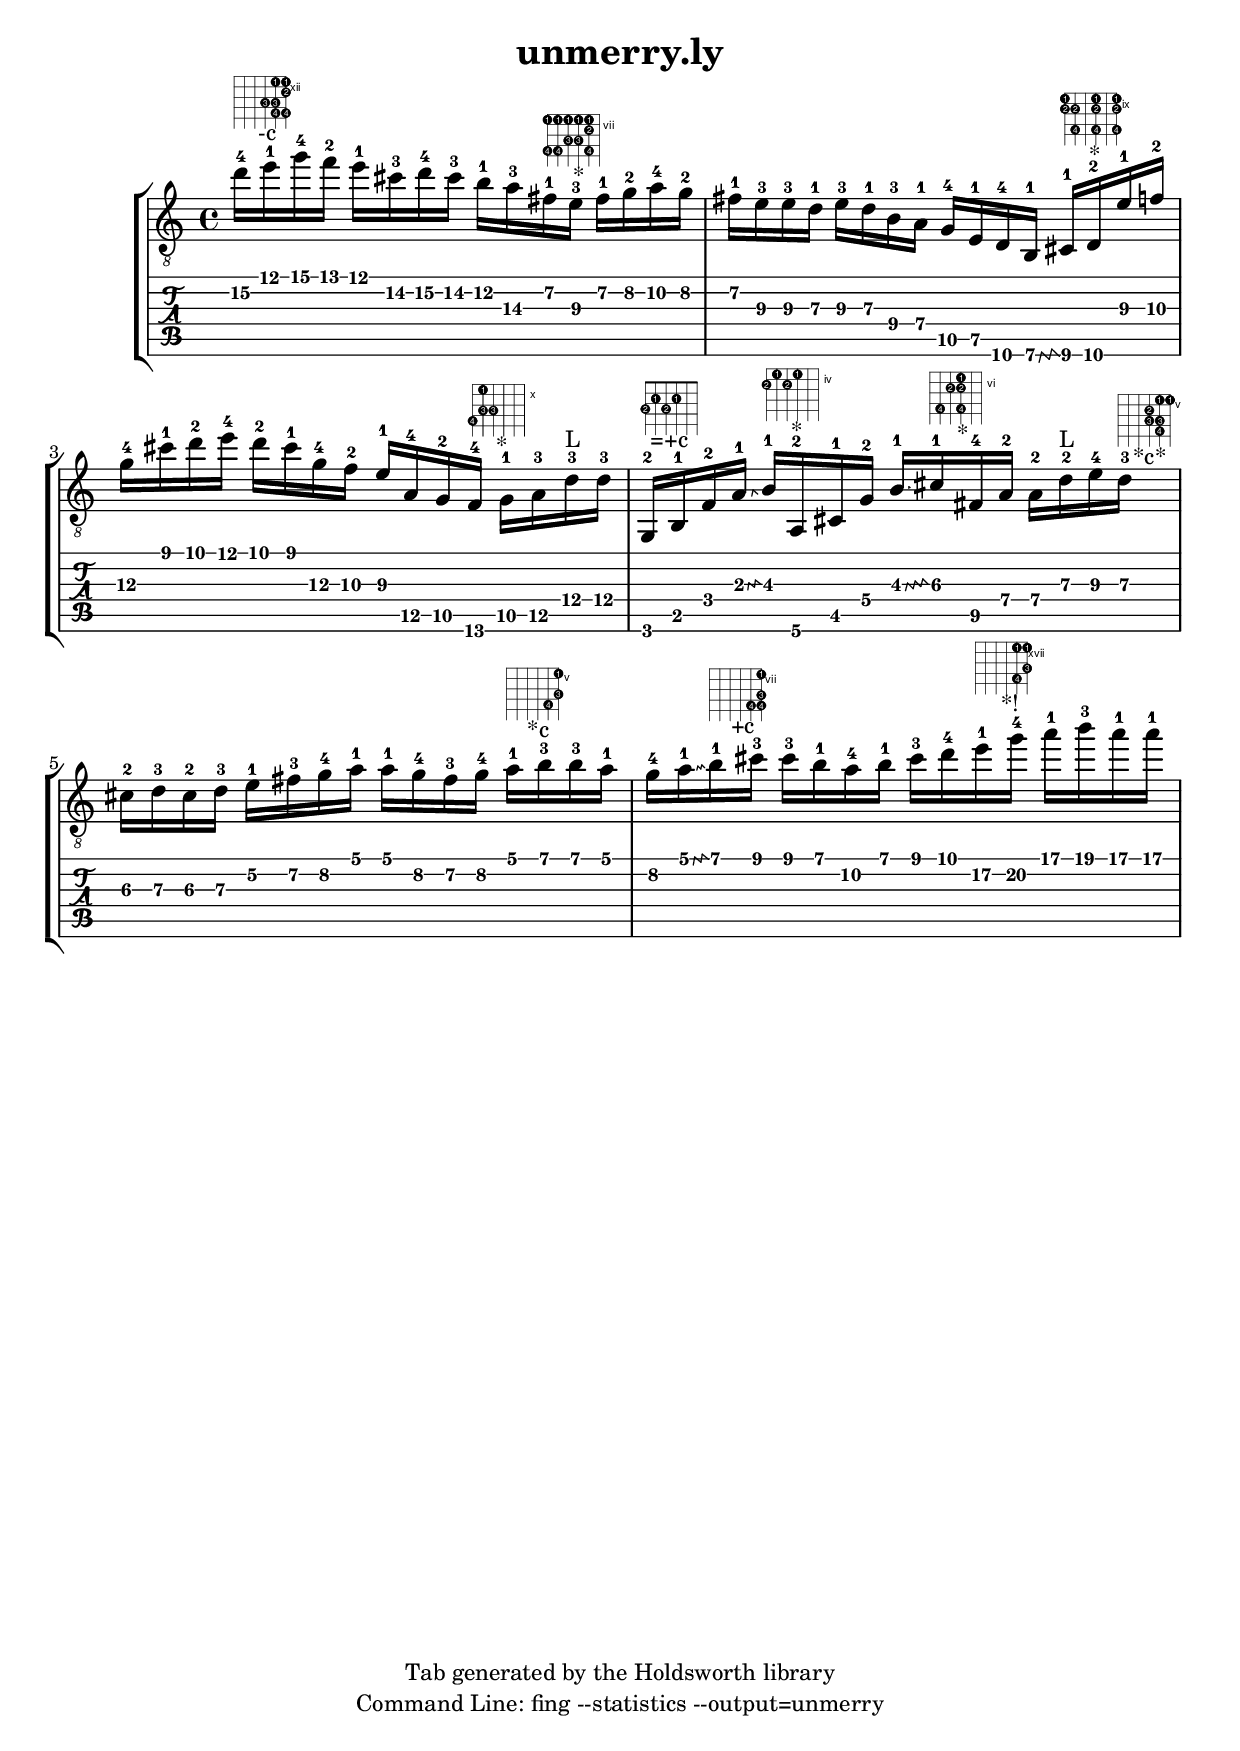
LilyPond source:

\include "english.ly"
\header{
  title = "unmerry.ly"
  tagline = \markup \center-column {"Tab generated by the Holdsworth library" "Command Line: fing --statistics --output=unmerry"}
}
frag = {
\override Glissando #'gap = #0.01
\override Glissando #'style = #'zigzag
d''16-4^\markup { \center-column {  \fret-diagram #"s:1;f:1;2-15-4;1-12-1;1-15-4;1-13-2;2-14-3;2-12-1;3-14-3;""-c" } }
e''-1
g''-4
f''-2
e''-1
csharp''-3
d''-4
csharp''-3
b'-1
a'-3
fsharp'-1^\markup { \center-column {  \fret-diagram #"s:1;f:1;2-7-1;3-9-3;2-8-2;2-10-4;3-7-1;4-9-3;4-7-1;5-10-4;5-7-1;6-10-4;6-7-1;""*" } }
e'-3
fsharp'-1
g'-2
a'-4
g'-2
fsharp'-1
e'-3
e'-3
d'-1
e'-3
d'-1
b-3
a-1
g-4
e-1
d-4
b,-1\glissando 
csharp-1^\markup { \center-column {  \fret-diagram #"s:1;f:1;6-9-1;6-10-2;3-9-1;3-10-2;3-12-4;1-9-1;1-10-2;1-12-4;5-12-4;5-10-2;""*" } }
d-2
e'-1
f'-2
g'-4
csharp''-1
d''-2
e''-4
d''-2
csharp''-1
g'-4
f'-2
e'-1
a-4
g-2
f-4^\markup { \center-column {  \fret-diagram #"s:1;f:1;6-13-4;5-10-1;5-12-3;4-12-3;""*" } }
g-1
a-3
d'-3^\markup { \center-column {  "L" } }
d'-3
g,-2^\markup { \center-column {  \fret-diagram #"s:1;f:1;6-3-2;5-2-1;4-3-2;3-2-1;""=+c" } }
b,-1
f-2
a-1\glissando 
b-1^\markup { \center-column {  \fret-diagram #"s:1;f:1;3-4-1;6-5-2;5-4-1;4-5-2;""*" } }
a,-2
csharp-1
g-2
b-1\glissando 
csharp'-1^\markup { \center-column {  \fret-diagram #"s:1;f:1;3-6-1;5-9-4;4-7-2;3-7-2;3-9-4;""*" } }
fsharp-4
a-2
a-2
d'-2^\markup { \center-column {  "L" } }
e'-4
d'-3^\markup { \center-column {  \fret-diagram #"s:1;f:1;3-7-3;3-6-2;2-5-1;2-7-3;2-8-4;1-5-1;""*c*" } }
csharp'-2
d'-3
csharp'-2
d'-3
e'-1
fsharp'-3
g'-4
a'-1
a'-1
g'-4
fsharp'-3
g'-4
a'-1^\markup { \center-column {  \fret-diagram #"s:1;f:1;1-5-1;1-7-3;2-8-4;""*c" } }
b'-3
b'-3
a'-1
g'-4
a'-1\glissando 
b'-1^\markup { \center-column {  \fret-diagram #"s:1;f:1;1-7-1;1-9-3;2-10-4;1-10-4;""+c" } }
csharp''-3
csharp''-3
b'-1
a'-4
b'-1
csharp''-3
d''-4
e''-1^\markup { \center-column {  \fret-diagram #"s:1;f:1;2-17-1;2-20-4;1-17-1;1-19-3;""*!" } }
g''-4
a''-1
b''-3
a''-1
a''-1
}
fragt = {
\override Glissando #'gap = #0.01
\override Glissando #'style = #'zigzag
d''16\2
e''\1
g''\1
f''\1
e''\1
csharp''\2
d''\2
csharp''\2
b'\2
a'\3
fsharp'\2
e'\3
fsharp'\2
g'\2
a'\2
g'\2
fsharp'\2
e'\3
e'\3
d'\3
e'\3
d'\3
b\4
a\4
g\5
e\5
d\6
b,\6\glissando 
csharp\6
d\6
e'\3
f'\3
g'\3
csharp''\1
d''\1
e''\1
d''\1
csharp''\1
g'\3
f'\3
e'\3
a\5
g\5
f\6
g\5
a\5
d'\4
d'\4
g,\6
b,\5
f\4
a\3\glissando 
b\3
a,\6
csharp\5
g\4
b\3\glissando 
csharp'\3
fsharp\5
a\4
a\4
d'\3
e'\3
d'\3
csharp'\3
d'\3
csharp'\3
d'\3
e'\2
fsharp'\2
g'\2
a'\1
a'\1
g'\2
fsharp'\2
g'\2
a'\1
b'\1
b'\1
a'\1
g'\2
a'\1\glissando 
b'\1
csharp''\1
csharp''\1
b'\1
a'\2
b'\1
csharp''\1
d''\1
e''\2
g''\2
a''\1
b''\1
a''\1
a''\1
}
\new StaffGroup << \new Staff { \clef "G_8" \key c \major  \frag } \new TabStaff { \fragt } >> 
